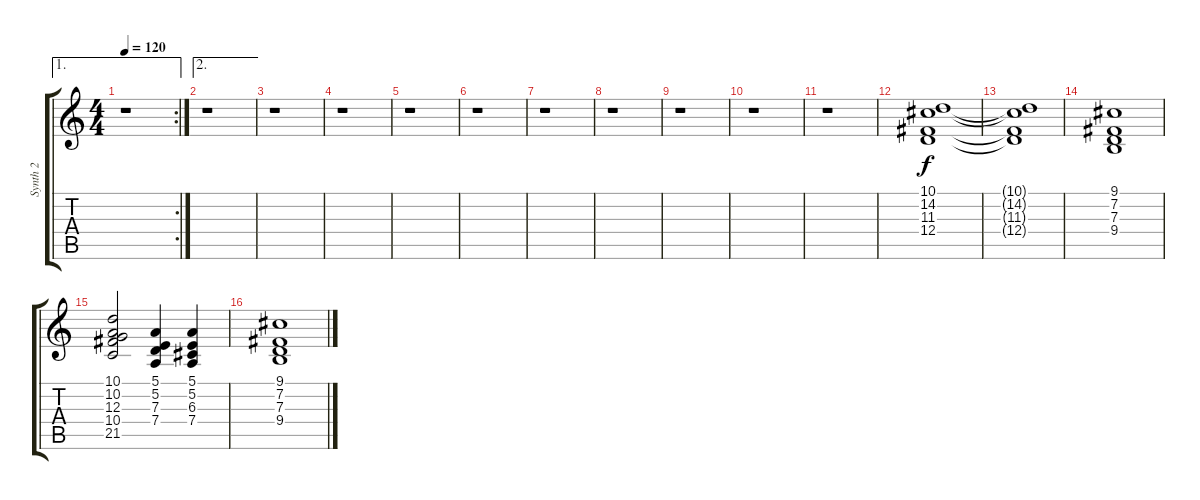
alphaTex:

\track ("Synth 2" "Synth 2") {instrument synthstrings2}
\staff {score tabs}
\tuning (E4 B3 G3 D3 A2 E2) {hide}
\ae 1
\rc 2
\ts (4 4)
\tempo 120
\clef g2
\ks c
r.1{dy f} |
\ae 2
r.1 |
r.1 |
r.1 |
r.1 |
r.1 |
r.1 |
r.1 |
r.1 |
r.1 |
r.1 |
(10.1 14.2 11.3 12.4).1 |
(10.1{t} 14.2{t} 11.3{t} 12.4{t}).1 |
(9.1 7.2 7.3 9.4).1 |
(10.1 10.2 12.3 10.4 21.5).2 (5.1 5.2 7.3 7.4).4 (5.1 5.2 6.3 7.4).4 |
(9.1 7.2 7.3 9.4).1
